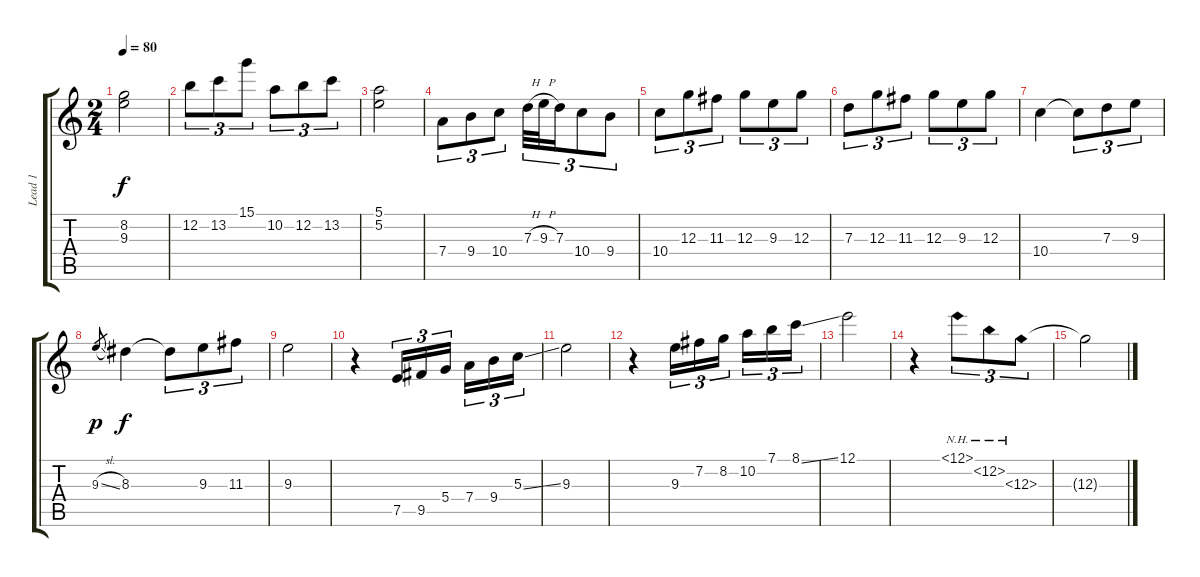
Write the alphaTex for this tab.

\track ("Lead 1" "Lead 1") {instrument acousticguitarnylon}
\staff {score tabs}
\tuning (E4 B3 G3 D3 A2 E2) {hide}
\ts (2 4)
\tempo 80
\clef g2
\ks c
(8.2 9.3).2{dy f} |
12.2.8{tu (3 2)} 13.2.8{tu (3 2)} 15.1.8{tu (3 2)} 10.2.8{tu (3 2)} 12.2.8{tu (3 2)} 13.2.8{tu (3 2)} |
(5.1 5.2).2 |
7.4.8{tu (3 2)} 9.4.8{tu (3 2)} 10.4.8{tu (3 2)} 7.3{h}.32{tu (3 2)} 9.3{h}.32{tu (3 2)} 7.3.16{tu (3 2)} 10.4.8{tu (3 2)} 9.4.8{tu (3 2)} |
10.4.8{tu (3 2)} 12.3.8{tu (3 2)} 11.3.8{tu (3 2)} 12.3.8{tu (3 2)} 9.3.8{tu (3 2)} 12.3.8{tu (3 2)} |
7.3.8{tu (3 2)} 12.3.8{tu (3 2)} 11.3.8{tu (3 2)} 12.3.8{tu (3 2)} 9.3.8{tu (3 2)} 12.3.8{tu (3 2)} |
10.4.4 10.4{t}.8{tu (3 2)} 7.3.8{tu (3 2)} 9.3.8{tu (3 2)} |
9.3{sl}.8{gr dy p} 8.3.4{dy f} 8.3{t}.8{tu (3 2)} 9.3.8{tu (3 2)} 11.3.8{tu (3 2)} |
9.3.2 |
r.4 7.5.16{tu (3 2)} 9.5.16{tu (3 2)} 5.4.16{tu (3 2)} 7.4.16{tu (3 2)} 9.4.16{tu (3 2)} 5.3{ss}.16{tu (3 2)} |
9.3.2 |
r.4 9.3.16{tu (3 2)} 7.2.16{tu (3 2)} 8.2.16{tu (3 2)} 10.2.16{tu (3 2)} 7.1.16{tu (3 2)} 8.1{ss}.16{tu (3 2)} |
12.1.2 |
r.4{volume 13} 12.1{nh}.8{tu (3 2)} 12.2{nh}.8{tu (3 2)} 12.3{nh}.8{tu (3 2)} |
12.3{t}.2
